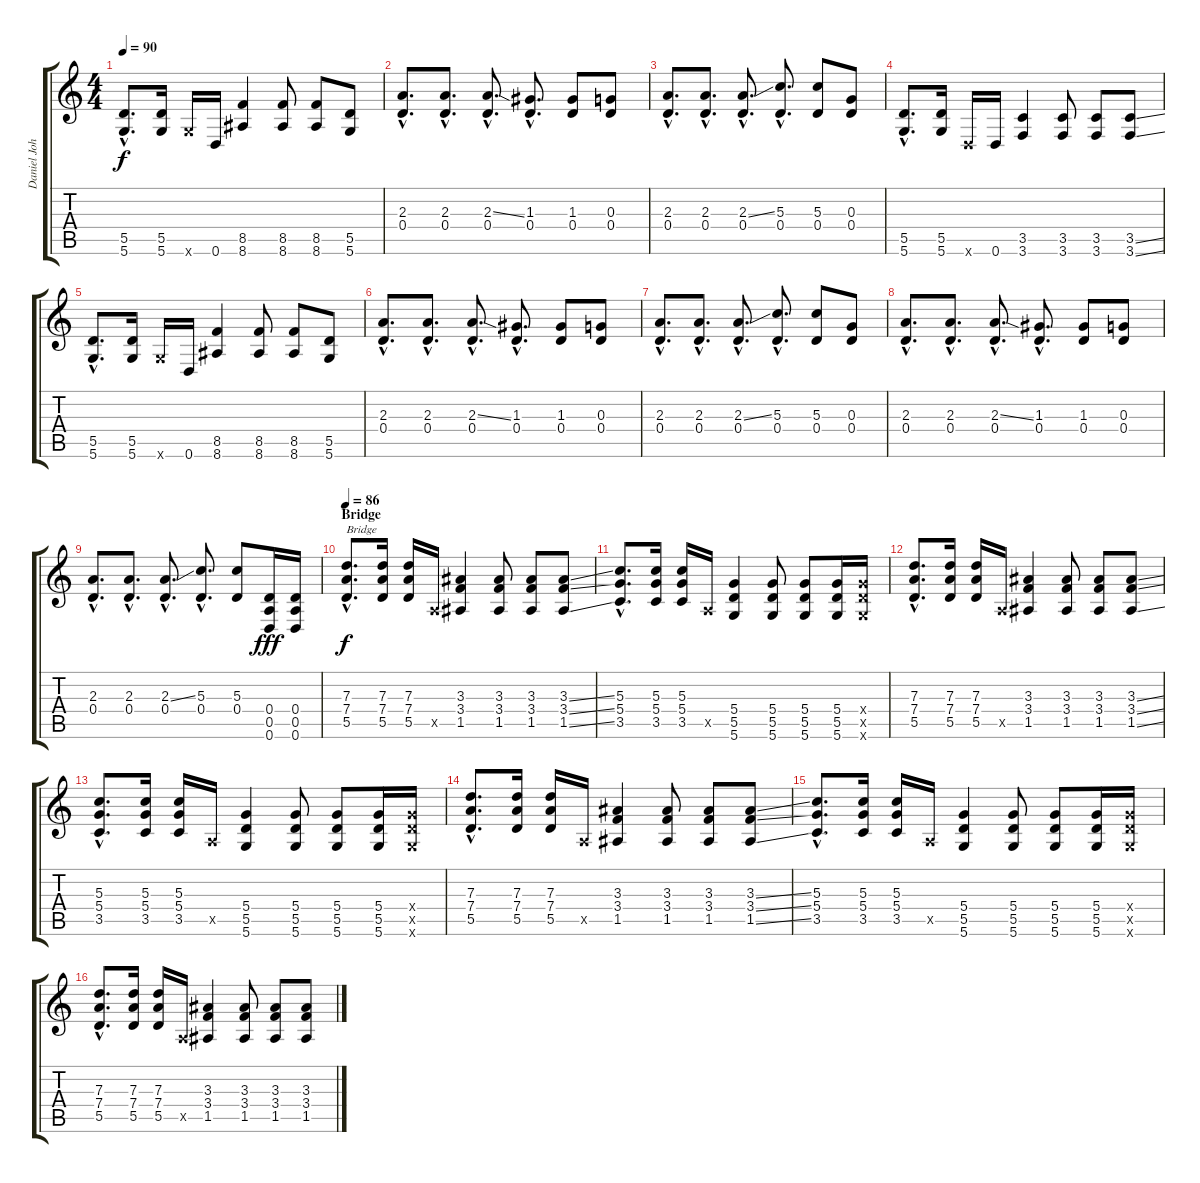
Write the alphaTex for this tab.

\track ("Daniel Johns" "Daniel Joh") {instrument electricguitarclean}
\staff {score tabs}
\tuning (E4 B3 G3 D3 A2 D2) {hide}
\ts (4 4)
\tempo 90
\clef g2
\ks c
(5.5{hac} 5.6{hac}).8{d dy f} (5.5 5.6).16 5.6{x}.16 0.6.16 (8.5 8.6).4 (8.5 8.6).8 (8.5 8.6).8 (5.5 5.6).8 |
(2.3{hac} 0.4{hac}).8{d volume 14 instrument electricguitarclean} (2.3{hac} 0.4{hac}).8{d} (2.3{ss hac} 0.4{hac}).8{d} (1.3{hac} 0.4{hac}).8{d} (1.3 0.4).8 (0.3 0.4).8 |
(2.3{hac} 0.4{hac}).8{d} (2.3{hac} 0.4{hac}).8{d} (2.3{ss hac} 0.4{hac}).8{d} (5.3{hac} 0.4{hac}).8{d} (5.3 0.4).8 (0.3 0.4).8 |
(5.5{hac} 5.6{hac}).8{d volume 16 instrument distortionguitar} (5.5 5.6).16 0.6{x}.16 0.6.16 (3.5 3.6).4 (3.5 3.6).8 (3.5 3.6).8 (3.5{ss} 3.6{ss}).8 |
(5.5{hac} 5.6{hac}).8{d} (5.5 5.6).16 5.6{x}.16 0.6.16 (8.5 8.6).4 (8.5 8.6).8 (8.5 8.6).8 (5.5 5.6).8 |
(2.3{hac} 0.4{hac}).8{d volume 14 instrument electricguitarclean} (2.3{hac} 0.4{hac}).8{d} (2.3{ss hac} 0.4{hac}).8{d} (1.3{hac} 0.4{hac}).8{d} (1.3 0.4).8 (0.3 0.4).8 |
(2.3{hac} 0.4{hac}).8{d} (2.3{hac} 0.4{hac}).8{d} (2.3{ss hac} 0.4{hac}).8{d} (5.3{hac} 0.4{hac}).8{d} (5.3 0.4).8 (0.3 0.4).8 |
(2.3{hac} 0.4{hac}).8{d} (2.3{hac} 0.4{hac}).8{d} (2.3{ss hac} 0.4{hac}).8{d} (1.3{hac} 0.4{hac}).8{d} (1.3 0.4).8 (0.3 0.4).8 |
(2.3{hac} 0.4{hac}).8{d} (2.3{hac} 0.4{hac}).8{d} (2.3{ss hac} 0.4{hac}).8{d} (5.3{hac} 0.4{hac}).8{d} (5.3 0.4).8 (0.4 0.5 0.6).16{dy fff} (0.4 0.5 0.6).16 |
\section ("" "Bridge")
\tempo 86
(7.3{hac} 7.4{hac} 5.5{hac}).8{d txt "Bridge" dy f volume 16 instrument distortionguitar} (7.3 7.4 5.5).16 (7.3 7.4 5.5).16 0.5{x}.16 (3.3 3.4 1.5).4 (3.3 3.4 1.5).8 (3.3 3.4 1.5).8 (3.3{ss} 3.4{ss} 1.5{ss}).8 |
(5.3{hac} 5.4{hac} 3.5{hac}).8{d} (5.3 5.4 3.5).16 (5.3 5.4 3.5).16 0.5{x}.16 (5.4 5.5 5.6).4 (5.4 5.5 5.6).8 (5.4 5.5 5.6).8 (5.4 5.5 5.6).16 (5.4{x} 5.5{x} 5.6{x}).16 |
(7.3{hac} 7.4{hac} 5.5{hac}).8{d} (7.3 7.4 5.5).16 (7.3 7.4 5.5).16 0.5{x}.16 (3.3 3.4 1.5).4 (3.3 3.4 1.5).8 (3.3 3.4 1.5).8 (3.3{ss} 3.4{ss} 1.5{ss}).8 |
(5.3{hac} 5.4{hac} 3.5{hac}).8{d} (5.3 5.4 3.5).16 (5.3 5.4 3.5).16 0.5{x}.16 (5.4 5.5 5.6).4 (5.4 5.5 5.6).8 (5.4 5.5 5.6).8 (5.4 5.5 5.6).16 (5.4{x} 5.5{x} 5.6{x}).16 |
(7.3{hac} 7.4{hac} 5.5{hac}).8{d} (7.3 7.4 5.5).16 (7.3 7.4 5.5).16 0.5{x}.16 (3.3 3.4 1.5).4 (3.3 3.4 1.5).8 (3.3 3.4 1.5).8 (3.3{ss} 3.4{ss} 1.5{ss}).8 |
(5.3{hac} 5.4{hac} 3.5{hac}).8{d} (5.3 5.4 3.5).16 (5.3 5.4 3.5).16 0.5{x}.16 (5.4 5.5 5.6).4 (5.4 5.5 5.6).8 (5.4 5.5 5.6).8 (5.4 5.5 5.6).16 (5.4{x} 5.5{x} 5.6{x}).16 |
(7.3{hac} 7.4{hac} 5.5{hac}).8{d} (7.3 7.4 5.5).16 (7.3 7.4 5.5).16 0.5{x}.16 (3.3 3.4 1.5).4 (3.3 3.4 1.5).8 (3.3 3.4 1.5).8 (3.3{ss} 3.4{ss} 1.5{ss}).8
